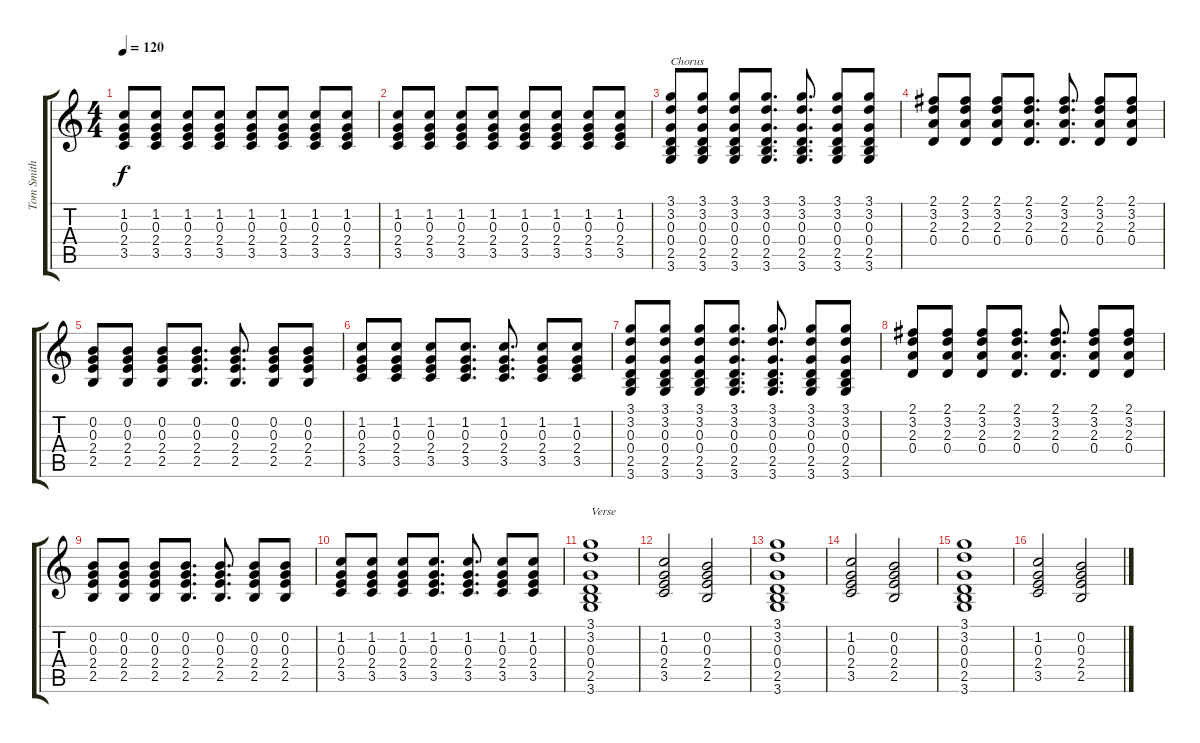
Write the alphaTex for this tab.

\track ("Tom Smith" "Tom Smith") {instrument electricguitarclean}
\staff {score tabs}
\tuning (E4 B3 G3 D3 A2 E2) {hide}
\ts (4 4)
\tempo 120
\clef g2
\ks c
(1.2 0.3 2.4 3.5).8{dy f} (1.2 0.3 2.4 3.5).8 (1.2 0.3 2.4 3.5).8 (1.2 0.3 2.4 3.5).8 (1.2 0.3 2.4 3.5).8 (1.2 0.3 2.4 3.5).8 (1.2 0.3 2.4 3.5).8 (1.2 0.3 2.4 3.5).8 |
(1.2 0.3 2.4 3.5).8 (1.2 0.3 2.4 3.5).8 (1.2 0.3 2.4 3.5).8 (1.2 0.3 2.4 3.5).8 (1.2 0.3 2.4 3.5).8 (1.2 0.3 2.4 3.5).8 (1.2 0.3 2.4 3.5).8 (1.2 0.3 2.4 3.5).8 |
(3.1 3.2 0.3 0.4 2.5 3.6).8{txt "Chorus"} (3.1 3.2 0.3 0.4 2.5 3.6).8 (3.1 3.2 0.3 0.4 2.5 3.6).8 (3.1 3.2 0.3 0.4 2.5 3.6).8{d} (3.1 3.2 0.3 0.4 2.5 3.6).8{d} (3.1 3.2 0.3 0.4 2.5 3.6).8 (3.1 3.2 0.3 0.4 2.5 3.6).8 |
(2.1 3.2 2.3 0.4).8 (2.1 3.2 2.3 0.4).8 (2.1 3.2 2.3 0.4).8 (2.1 3.2 2.3 0.4).8{d} (2.1 3.2 2.3 0.4).8{d} (2.1 3.2 2.3 0.4).8 (2.1 3.2 2.3 0.4).8 |
(0.2 0.3 2.4 2.5).8 (0.2 0.3 2.4 2.5).8 (0.2 0.3 2.4 2.5).8 (0.2 0.3 2.4 2.5).8{d} (0.2 0.3 2.4 2.5).8{d} (0.2 0.3 2.4 2.5).8 (0.2 0.3 2.4 2.5).8 |
(1.2 0.3 2.4 3.5).8 (1.2 0.3 2.4 3.5).8 (1.2 0.3 2.4 3.5).8 (1.2 0.3 2.4 3.5).8{d} (1.2 0.3 2.4 3.5).8{d} (1.2 0.3 2.4 3.5).8 (1.2 0.3 2.4 3.5).8 |
(3.1 3.2 0.3 0.4 2.5 3.6).8 (3.1 3.2 0.3 0.4 2.5 3.6).8 (3.1 3.2 0.3 0.4 2.5 3.6).8 (3.1 3.2 0.3 0.4 2.5 3.6).8{d} (3.1 3.2 0.3 0.4 2.5 3.6).8{d} (3.1 3.2 0.3 0.4 2.5 3.6).8 (3.1 3.2 0.3 0.4 2.5 3.6).8 |
(2.1 3.2 2.3 0.4).8 (2.1 3.2 2.3 0.4).8 (2.1 3.2 2.3 0.4).8 (2.1 3.2 2.3 0.4).8{d} (2.1 3.2 2.3 0.4).8{d} (2.1 3.2 2.3 0.4).8 (2.1 3.2 2.3 0.4).8 |
(0.2 0.3 2.4 2.5).8 (0.2 0.3 2.4 2.5).8 (0.2 0.3 2.4 2.5).8 (0.2 0.3 2.4 2.5).8{d} (0.2 0.3 2.4 2.5).8{d} (0.2 0.3 2.4 2.5).8 (0.2 0.3 2.4 2.5).8 |
(1.2 0.3 2.4 3.5).8 (1.2 0.3 2.4 3.5).8 (1.2 0.3 2.4 3.5).8 (1.2 0.3 2.4 3.5).8{d} (1.2 0.3 2.4 3.5).8{d} (1.2 0.3 2.4 3.5).8 (1.2 0.3 2.4 3.5).8 |
(3.1 3.2 0.3 0.4 2.5 3.6).1{txt "Verse"} |
(1.2 0.3 2.4 3.5).2 (0.2 0.3 2.4 2.5).2 |
(3.1 3.2 0.3 0.4 2.5 3.6).1 |
(1.2 0.3 2.4 3.5).2 (0.2 0.3 2.4 2.5).2 |
(3.1 3.2 0.3 0.4 2.5 3.6).1 |
(1.2 0.3 2.4 3.5).2 (0.2 0.3 2.4 2.5).2
